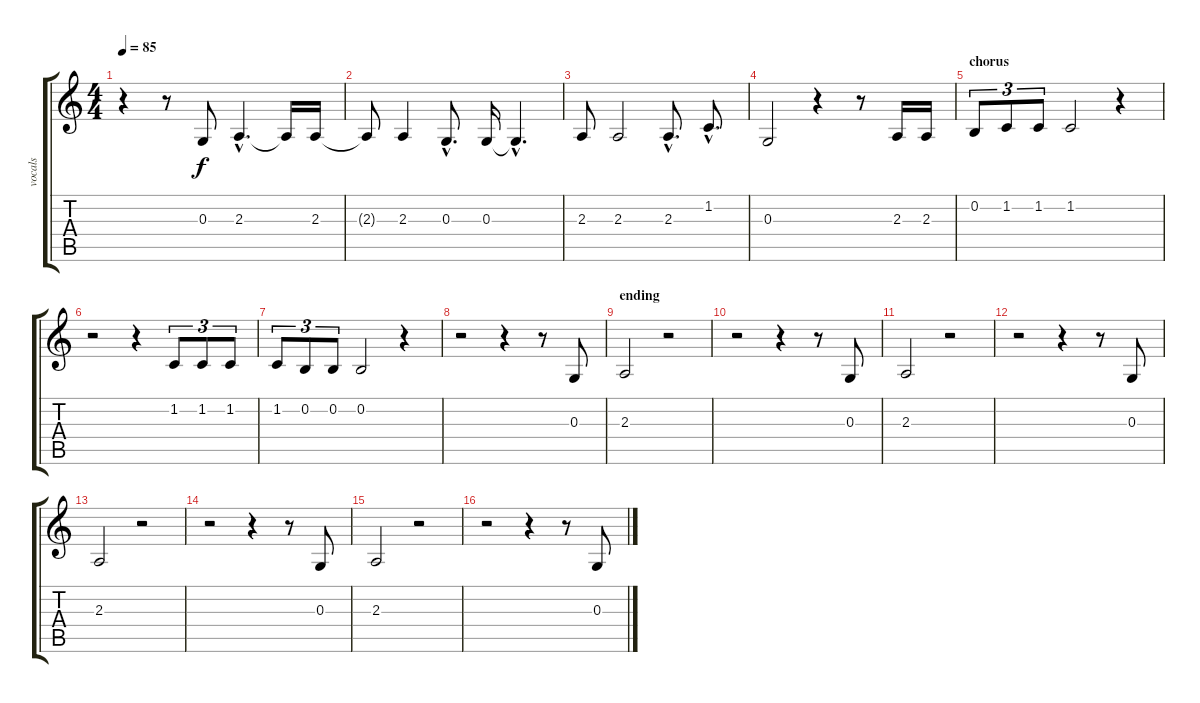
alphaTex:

\track ("vocals" "vocals") {instrument altosax}
\staff {score tabs}
\tuning (E4 B3 G3 D3 A2 E2) {hide}
\ts (4 4)
\tempo 85
\clef g2
\ks c
r.4{dy f} r.8 0.3.8 2.3{hac}.4{d} 2.3{t}.16 2.3.16 |
2.3{t}.8 2.3.4 0.3{hac}.8{d} 0.3.16 0.3{hac t}.4{d} |
2.3.8 2.3.2 2.3{hac}.8{d} 1.2{hac}.8{d} |
0.3.2 r.4 r.8 2.3.16 2.3.16 |
\section ("" "chorus")
0.2.8{tu (3 2)} 1.2.8{tu (3 2)} 1.2.8{tu (3 2)} 1.2.2 r.4 |
r.2 r.4 1.2.8{tu (3 2)} 1.2.8{tu (3 2)} 1.2.8{tu (3 2)} |
1.2.8{tu (3 2)} 0.2.8{tu (3 2)} 0.2.8{tu (3 2)} 0.2.2 r.4 |
r.2 r.4 r.8 0.3.8 |
\section ("" "ending")
2.3.2 r.2 |
r.2 r.4 r.8 0.3.8 |
2.3.2 r.2 |
r.2 r.4 r.8 0.3.8 |
2.3.2 r.2 |
r.2 r.4 r.8 0.3.8 |
2.3.2 r.2 |
r.2 r.4 r.8 0.3.8
